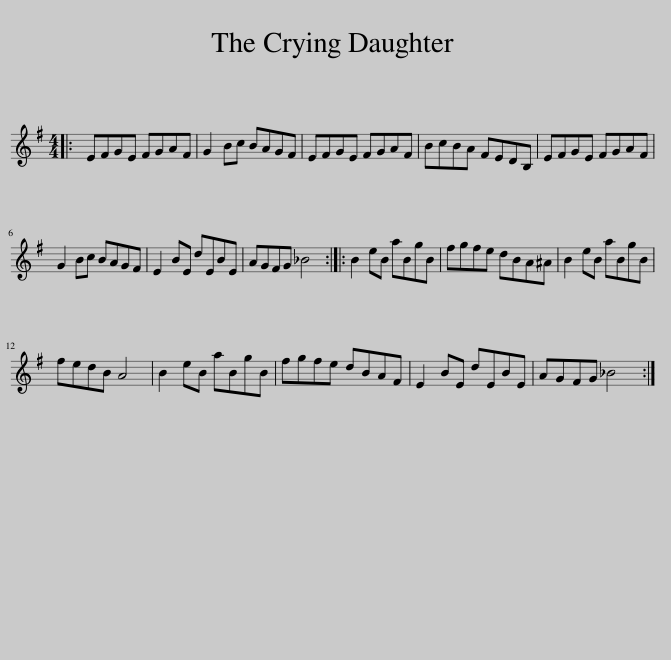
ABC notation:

X:1
L:1/8
M:4/4
I:linebreak $
K:Emin
V:1 treble
V:1
|: EFGE FGAF | G2 Bc BAGF | EFGE FGAF | BcBA FEDB, | EFGE FGAF |$ %5
 G2 Bc BAGF | E2 BE dEBE | AGFG _B4 :: B2 eB aBgB | fgfe dBA^A | %10
 B2 eB aBgB |$ fedB A4 | B2 eB aBgB | fgfe dBAF | E2 BE dEBE | %15
 AGFG _B4 :| %16
